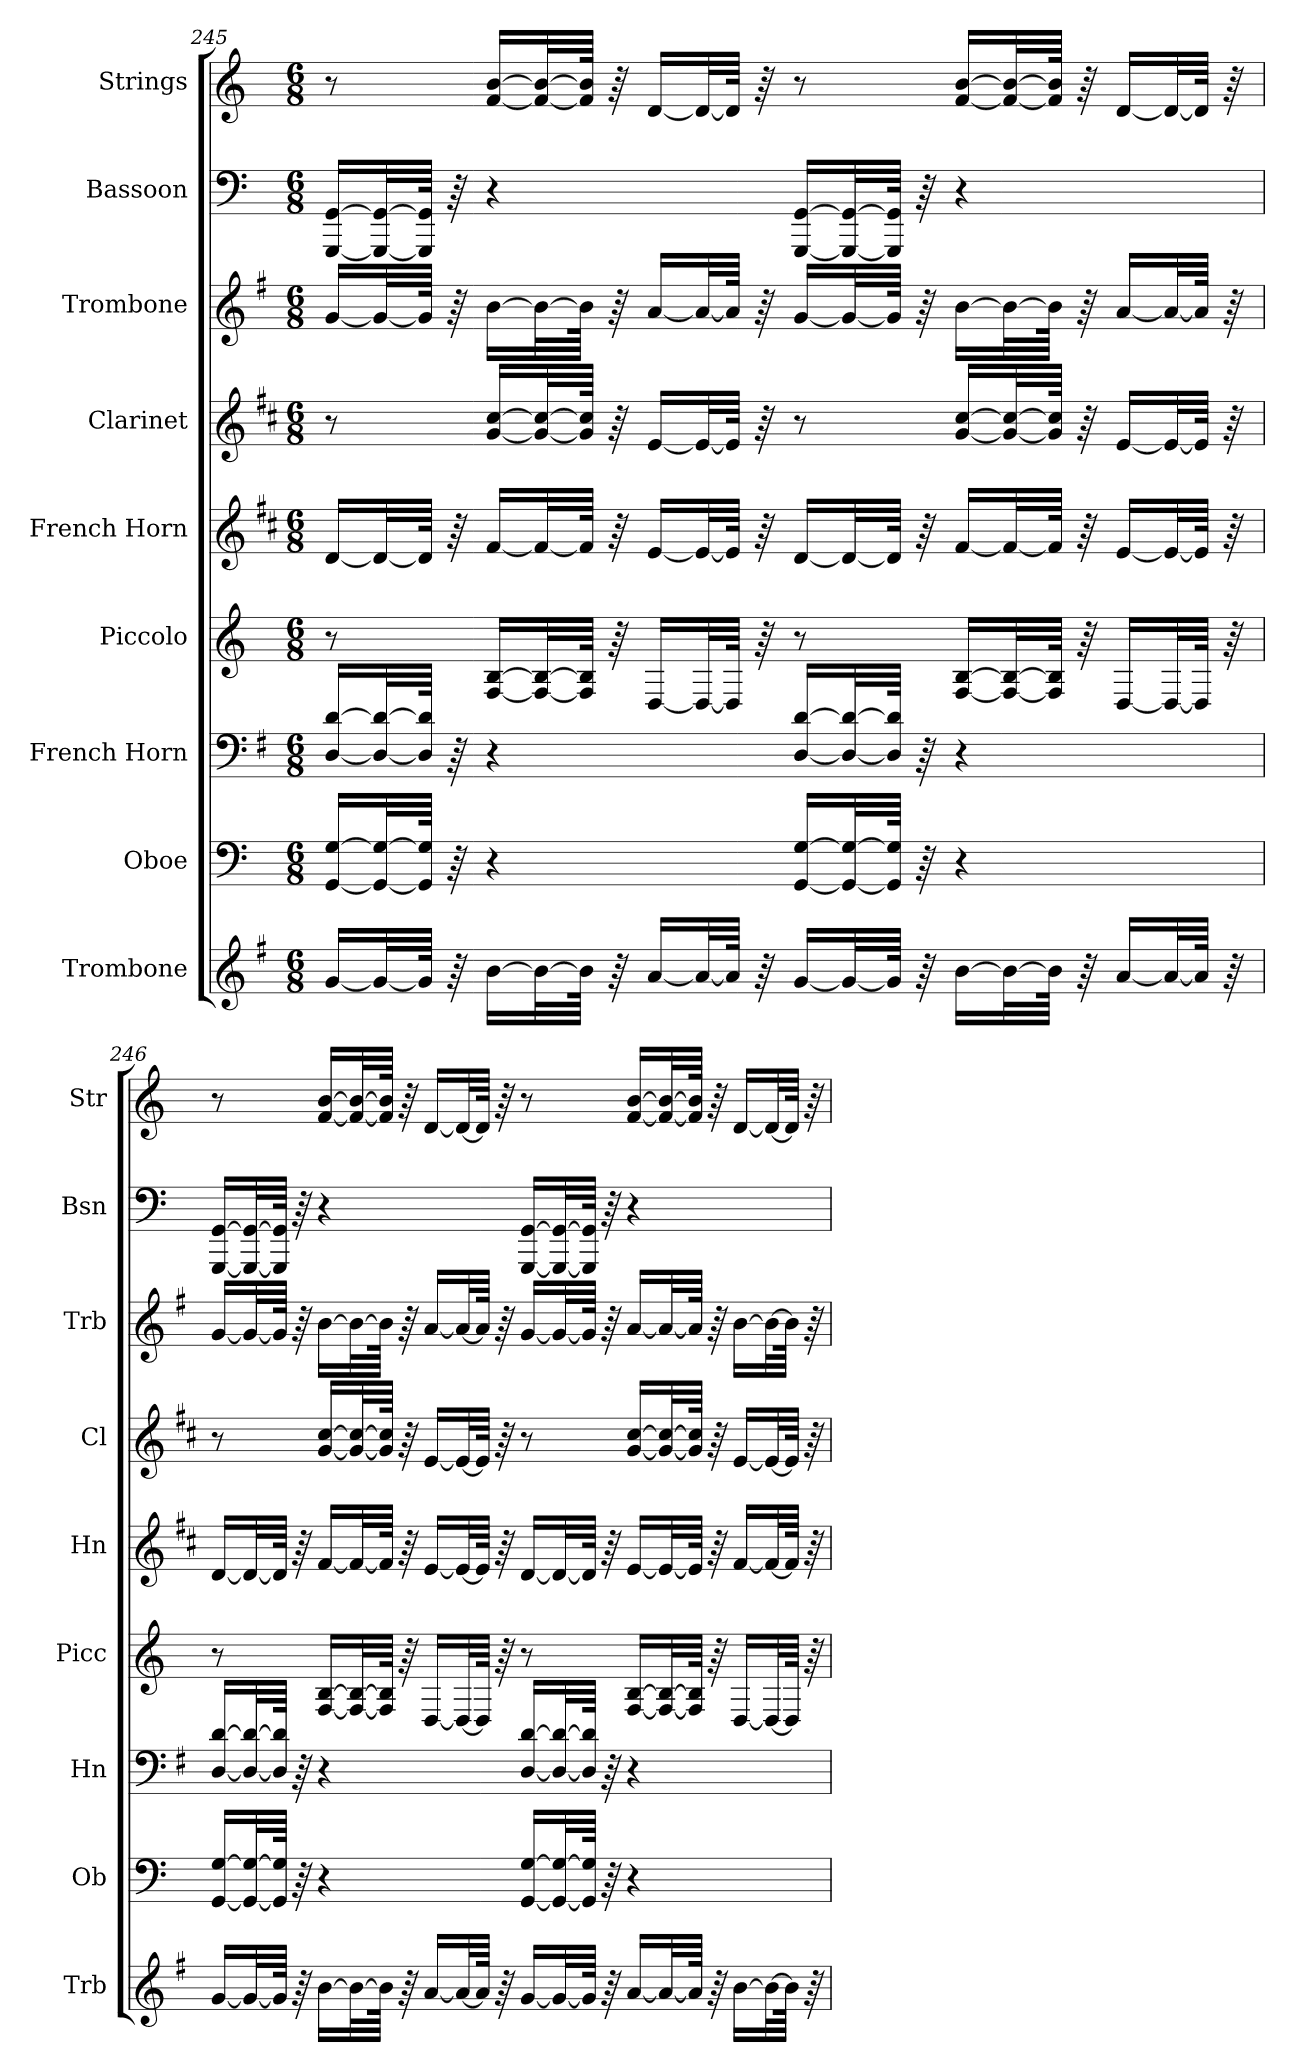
**kern	**kern	**kern	**kern	**kern	**kern	**kern	**kern	**kern
*part9	*part8	*part7	*part6	*part5	*part4	*part3	*part2	*part1
*staff9	*staff8	*staff7	*staff6	*staff5	*staff4	*staff3	*staff2	*staff1
*I"Trombone	*I"Oboe	*I"French Horn	*I"Piccolo	*I"French Horn	*I"Clarinet	*I"Trombone	*I"Bassoon	*I"Strings
*I'Trb	*I'Ob	*I'Hn	*I'Picc	*I'Hn	*I'Cl	*I'Trb	*I'Bsn	*I'Str
!!LO:PB:g=z
*clefG2	*clefF4	*clefF4	*clefG2	*clefG2	*clefG2	*clefG2	*clefF4	*clefG2
*	*	*ITrd4c7	*ITrd-7c-12	*ITrd4c7	*ITrd1c2	*	*	*
*k[f#]	*k[]	*k[]	*k[]	*k[f#]	*k[]	*k[f#]	*k[]	*k[]
*M6/8	*M6/8	*M6/8	*M6/8	*M6/8	*M6/8	*M6/8	*M6/8	*M6/8
=245	=245	=245	=245	=245	=245	=245	=245	=245
[16g/LL	[16GG/ [16G/LL	[16GG/ [16G/LL	8r	[16G/LL	8r	[16g/LL	[16GGG/ [16GG/LL	8r
32g/L_	32GG/_ 32G/_L	32GG/_ 32G/_L	.	32G/L_	.	32g/L_	32GGG/_ 32GG/_L	.
64g/JJJk]	64GG/] 64G/]JJJk	64GG/] 64G/]JJJk	.	64G/JJJk]	.	64g/JJJk]	64GGG/] 64GG/]JJJk	.
64r	64r	64r	.	64r	.	64r	64r	.
[16b\LL	4r	4r	[16f/ [16b/LL	[16B/LL	[16f/ [16b/LL	[16b\LL	4r	[16f/ [16b/LL
32b\L_	.	.	32f/_ 32b/_L	32B/L_	32f/_ 32b/_L	32b\L_	.	32f/_ 32b/_L
64b\JJJk]	.	.	64f/] 64b/]JJJk	64B/JJJk]	64f/] 64b/]JJJk	64b\JJJk]	.	64f/] 64b/]JJJk
64r	.	.	64r	64r	64r	64r	.	64r
[16a/LL	.	.	[16d/LL	[16A/LL	[16d/LL	[16a/LL	.	[16d/LL
32a/L_	.	.	32d/L_	32A/L_	32d/L_	32a/L_	.	32d/L_
64a/JJJk]	.	.	64d/JJJk]	64A/JJJk]	64d/JJJk]	64a/JJJk]	.	64d/JJJk]
64r	.	.	64r	64r	64r	64r	.	64r
[16g/LL	[16GG/ [16G/LL	[16GG/ [16G/LL	8r	[16G/LL	8r	[16g/LL	[16GGG/ [16GG/LL	8r
32g/L_	32GG/_ 32G/_L	32GG/_ 32G/_L	.	32G/L_	.	32g/L_	32GGG/_ 32GG/_L	.
64g/JJJk]	64GG/] 64G/]JJJk	64GG/] 64G/]JJJk	.	64G/JJJk]	.	64g/JJJk]	64GGG/] 64GG/]JJJk	.
64r	64r	64r	.	64r	.	64r	64r	.
[16b\LL	4r	4r	[16f/ [16b/LL	[16B/LL	[16f/ [16b/LL	[16b\LL	4r	[16f/ [16b/LL
32b\L_	.	.	32f/_ 32b/_L	32B/L_	32f/_ 32b/_L	32b\L_	.	32f/_ 32b/_L
64b\JJJk]	.	.	64f/] 64b/]JJJk	64B/JJJk]	64f/] 64b/]JJJk	64b\JJJk]	.	64f/] 64b/]JJJk
64r	.	.	64r	64r	64r	64r	.	64r
[16a/LL	.	.	[16d/LL	[16A/LL	[16d/LL	[16a/LL	.	[16d/LL
32a/L_	.	.	32d/L_	32A/L_	32d/L_	32a/L_	.	32d/L_
64a/JJJk]	.	.	64d/JJJk]	64A/JJJk]	64d/JJJk]	64a/JJJk]	.	64d/JJJk]
64r	.	.	64r	64r	64r	64r	.	64r
!!LO:PB:g=z
=246	=246	=246	=246	=246	=246	=246	=246	=246
[16g/LL	[16GG/ [16G/LL	[16GG/ [16G/LL	8r	[16G/LL	8r	[16g/LL	[16GGG/ [16GG/LL	8r
32g/L_	32GG/_ 32G/_L	32GG/_ 32G/_L	.	32G/L_	.	32g/L_	32GGG/_ 32GG/_L	.
64g/JJJk]	64GG/] 64G/]JJJk	64GG/] 64G/]JJJk	.	64G/JJJk]	.	64g/JJJk]	64GGG/] 64GG/]JJJk	.
64r	64r	64r	.	64r	.	64r	64r	.
[16b\LL	4r	4r	[16f/ [16b/LL	[16B/LL	[16f/ [16b/LL	[16b\LL	4r	[16f/ [16b/LL
32b\L_	.	.	32f/_ 32b/_L	32B/L_	32f/_ 32b/_L	32b\L_	.	32f/_ 32b/_L
64b\JJJk]	.	.	64f/] 64b/]JJJk	64B/JJJk]	64f/] 64b/]JJJk	64b\JJJk]	.	64f/] 64b/]JJJk
64r	.	.	64r	64r	64r	64r	.	64r
[16a/LL	.	.	[16d/LL	[16A/LL	[16d/LL	[16a/LL	.	[16d/LL
32a/L_	.	.	32d/L_	32A/L_	32d/L_	32a/L_	.	32d/L_
64a/JJJk]	.	.	64d/JJJk]	64A/JJJk]	64d/JJJk]	64a/JJJk]	.	64d/JJJk]
64r	.	.	64r	64r	64r	64r	.	64r
[16g/LL	[16GG/ [16G/LL	[16GG/ [16G/LL	8r	[16G/LL	8r	[16g/LL	[16GGG/ [16GG/LL	8r
32g/L_	32GG/_ 32G/_L	32GG/_ 32G/_L	.	32G/L_	.	32g/L_	32GGG/_ 32GG/_L	.
64g/JJJk]	64GG/] 64G/]JJJk	64GG/] 64G/]JJJk	.	64G/JJJk]	.	64g/JJJk]	64GGG/] 64GG/]JJJk	.
64r	64r	64r	.	64r	.	64r	64r	.
[16a/LL	4r	4r	[16f/ [16b/LL	[16A/LL	[16f/ [16b/LL	[16a/LL	4r	[16f/ [16b/LL
32a/L_	.	.	32f/_ 32b/_L	32A/L_	32f/_ 32b/_L	32a/L_	.	32f/_ 32b/_L
64a/JJJk]	.	.	64f/] 64b/]JJJk	64A/JJJk]	64f/] 64b/]JJJk	64a/JJJk]	.	64f/] 64b/]JJJk
64r	.	.	64r	64r	64r	64r	.	64r
[16b\LL	.	.	[16d/LL	[16B/LL	[16d/LL	[16b\LL	.	[16d/LL
32b\L_	.	.	32d/L_	32B/L_	32d/L_	32b\L_	.	32d/L_
64b\JJJk]	.	.	64d/JJJk]	64B/JJJk]	64d/JJJk]	64b\JJJk]	.	64d/JJJk]
64r	.	.	64r	64r	64r	64r	.	64r
=	=	=	=	=	=	=	=	=
*-	*-	*-	*-	*-	*-	*-	*-	*-
